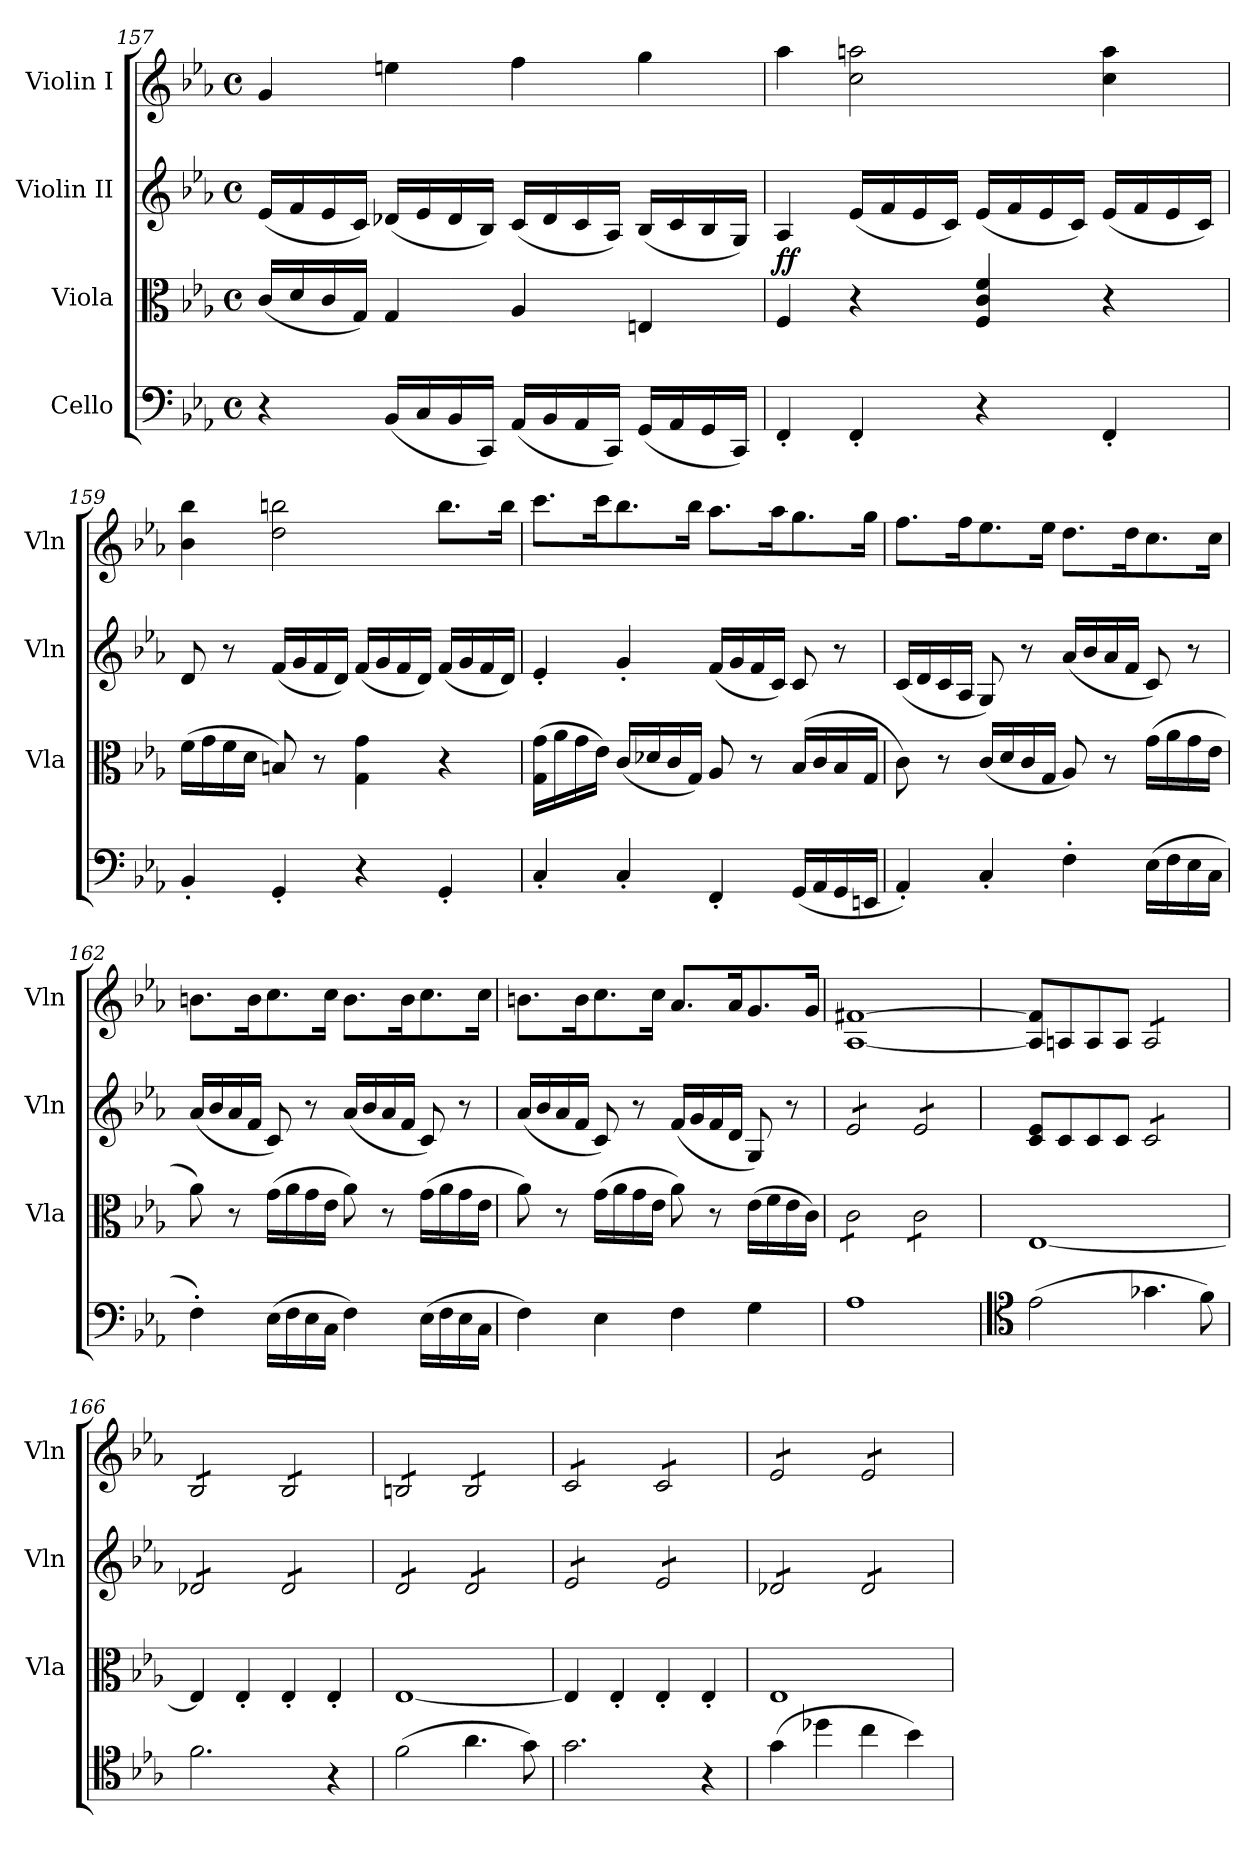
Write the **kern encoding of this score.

**kern	**kern	**dynam	**kern	**kern
*part4	*part3	*part3	*part2	*part1
*staff4	*staff3	*staff3	*staff2	*staff1
*I"Cello	*I"Viola	*	*I"Violin II	*I"Violin I
*	*I'Vla	*	*I'Vln	*I'Vln
!!LO:LB:g=z
*clefF4	*clefC3	*	*clefG2	*clefG2
*k[b-e-a-]	*k[b-e-a-]	*	*k[b-e-a-]	*k[b-e-a-]
*M4/4	*M4/4	*	*M4/4	*M4/4
*met(c)	*met(c)	*	*met(c)	*met(c)
=157	=157	=157	=157	=157
4r	(<16c/LL	.	(<16e-/LL	4g/
.	16d/	.	16f/	.
.	16c/	.	16e-/	.
.	16G/JJ)	.	16c/JJ)	.
(<16BB-/LL	4G/	.	(<16d-X/LL	4een\
16C/	.	.	16e-/	.
16BB-/	.	.	16d-/	.
16CC/JJ)	.	.	16B-/JJ)	.
(<16AA-/LL	4A-/	.	(<16c/LL	4ff\
16BB-/	.	.	16d-/	.
16AA-/	.	.	16c/	.
16CC/JJ)	.	.	16A-/JJ)	.
(<16GG/LL	4En/	.	(<16B-/LL	4gg\
16AA-/	.	.	16c/	.
16GG/	.	.	16B-/	.
16CC/JJ)	.	.	16G/JJ)	.
=158	=158	=158	=158	=158
!	!	!LO:DY:a	!	!
!	!	!LO:DY:n=1:a	!	!
4FF'/	4F/	f f	4A-/	4aa-\
4FF'/	4r	.	(<16e-/LL	2cc\ 2aan\
.	.	.	16f/	.
.	.	.	16e-/	.
.	.	.	16c/JJ)	.
4r	4F/ 4c/ 4f/	.	(<16e-/LL	.
.	.	.	16f/	.
.	.	.	16e-/	.
.	.	.	16c/JJ)	.
4FF'/	4r	.	(<16e-/LL	4cc\ 4aa\
.	.	.	16f/	.
.	.	.	16e-/	.
.	.	.	16c/JJ)	.
=159	=159	=159	=159	=159
4BB-'/	(>16f\LL	.	8d/	4b-\ 4bb-\
.	16g\	.	.	.
.	16f\	.	8r	.
.	16d\JJ	.	.	.
4GG'/	8Bn/)	.	(<16f/LL	2dd\ 2bbn\
.	.	.	16g/	.
.	8r	.	16f/	.
.	.	.	16d/JJ)	.
4r	4G\ 4g\	.	(<16f/LL	.
.	.	.	16g/	.
.	.	.	16f/	.
.	.	.	16d/JJ)	.
4GG'/	4r	.	(<16f/LL	8.bb\L
.	.	.	16g/	.
.	.	.	16f/	.
.	.	.	16d/JJ)	16bb\Jk
=160	=160	=160	=160	=160
4C'/	(>16G\ 16g\LL	.	4e-'/	8.ccc\L
.	16a-\	.	.	.
.	16g\	.	.	.
.	16e-\JJ)	.	.	16ccc\K
4C'/	(<16c/LL	.	4g'/	8.bb-\
.	16d-X/	.	.	.
.	16c/	.	.	.
.	16G/JJ)	.	.	16bb-\Jk
4FF'/	8A-/	.	(<16f/LL	8.aa-\L
.	.	.	16g/	.
.	8r	.	16f/	.
.	.	.	16c/JJ)	16aa-\K
(<16GG/LL	(>16B-/LL	.	8c/	8.gg\
16AA-/	16c/	.	.	.
16GG/	16B-/	.	8r	.
16EEn/JJ	16G/JJ	.	.	16gg\Jk
!!LO:LB:g=z
=161	=161	=161	=161	=161
4AA-'/)	8c\)	.	(<16c/LL	8.ff\L
.	.	.	16d/	.
.	8r	.	16c/	.
.	.	.	16A-/JJ	16ff\K
4C'/	(<16c/LL	.	8G/)	8.ee-\
.	16d/	.	.	.
.	16c/	.	8r	.
.	16G/JJ	.	.	16ee-\Jk
4F'\	8A-/)	.	(<16a-/LL	8.dd\L
.	.	.	16b-/	.
.	8r	.	16a-/	.
.	.	.	16f/JJ	16dd\K
(>16E-\LL	(>16g\LL	.	8c/)	8.cc\
16F\	16a-\	.	.	.
16E-\	16g\	.	8r	.
16C\JJ	16e-\JJ	.	.	16cc\Jk
=162	=162	=162	=162	=162
4F'\)	8a-\)	.	(<16a-/LL	8.bn\L
.	.	.	16b-/	.
.	8r	.	16a-/	.
.	.	.	16f/JJ	16b\K
(>16E-\LL	(>16g\LL	.	8c/)	8.cc\
16F\	16a-\	.	.	.
16E-\	16g\	.	8r	.
16C\JJ	16e-\JJ	.	.	16cc\Jk
4F\)	8a-\)	.	(<16a-/LL	8.b\L
.	.	.	16b-/	.
.	8r	.	16a-/	.
.	.	.	16f/JJ	16b\K
(>16E-\LL	(>16g\LL	.	8c/)	8.cc\
16F\	16a-\	.	.	.
16E-\	16g\	.	8r	.
16C\JJ	16e-\JJ	.	.	16cc\Jk
=163	=163	=163	=163	=163
4F\)	8a-\)	.	(<16a-/LL	8.bn\L
.	.	.	16b-/	.
.	8r	.	16a-/	.
.	.	.	16f/JJ	16b\K
4E-\	(>16g\LL	.	8c/)	8.cc\
.	16a-\	.	.	.
.	16g\	.	8r	.
.	16e-\JJ	.	.	16cc\Jk
4F\	8a-\)	.	(<16f/LL	8.a-/L
.	.	.	16g/	.
.	8r	.	16f/	.
.	.	.	16d/JJ	16a-/K
4G\	(>16e-\LL	.	8G/)	8.g/
.	16f\	.	.	.
.	16e-\	.	8r	.
.	16c\JJ)	.	.	16g/Jk
=164	=164	=164	=164	=164
*	*tremolo	*	*	*
*	*	*	*tremolo	*
1A-	8c\L	.	8e-/L	[1A- [1f#X
.	8c\	.	8e-/	.
.	8c\	.	8e-/	.
.	8c\J	.	8e-/J	.
.	8c\L	.	8e-/L	.
.	8c\	.	8e-/	.
.	8c\	.	8e-/	.
.	8c\J	.	8e-/J	.
*	*	*	*Xtremolo	*
*	*Xtremolo	*	*	*
=165	=165	=165	=165	=165
*clefC4	*	*	*	*
(>2e-\	[1E-	.	8c/ 8e-/L	8A-/] 8f#/]L
.	.	.	8c/	8An/
.	.	.	8c/	8A/
.	.	.	8c/J	8A/J
*	*	*	*tremolo	*
*	*	*	*	*tremolo
4.g-X\	.	.	8c/L	8A/L
.	.	.	8c/	8A/
.	.	.	8c/	8A/
8f\)	.	.	8c/J	8A/J
=166	=166	=166	=166	=166
2.f\	4E-/]	.	8d-X/L	8B-/L
.	.	.	8d-X/	8B-/
.	4E-'/	.	8d-X/	8B-/
.	.	.	8d-X/J	8B-/J
.	4E-'/	.	8d-/L	8B-/L
.	.	.	8d-/	8B-/
4r	4E-'/	.	8d-/	8B-/
.	.	.	8d-/J	8B-/J
=167	=167	=167	=167	=167
(>2f\	[1E-	.	8d/L	8Bn/L
.	.	.	8d/	8Bn/
.	.	.	8d/	8Bn/
.	.	.	8d/J	8Bn/J
4.a-\	.	.	8d/L	8B/L
.	.	.	8d/	8B/
.	.	.	8d/	8B/
8g\)	.	.	8d/J	8B/J
=168	=168	=168	=168	=168
2.g\	4E-/]	.	8e-/L	8c/L
.	.	.	8e-/	8c/
.	4E-'/	.	8e-/	8c/
.	.	.	8e-/J	8c/J
.	4E-'/	.	8e-/L	8c/L
.	.	.	8e-/	8c/
4r	4E-'/	.	8e-/	8c/
.	.	.	8e-/J	8c/J
=169	=169	=169	=169	=169
(>4g\	1E-	.	8d-X/L	8e-/L
.	.	.	8d-X/	8e-/
4dd-X\	.	.	8d-X/	8e-/
.	.	.	8d-X/J	8e-/J
4cc\	.	.	8d-/L	8e-/L
.	.	.	8d-/	8e-/
4b-\)	.	.	8d-/	8e-/
.	.	.	8d-/J	8e-/J
*	*	*	*	*Xtremolo
*	*	*	*Xtremolo	*
=	=	=	=	=
*-	*-	*-	*-	*-
